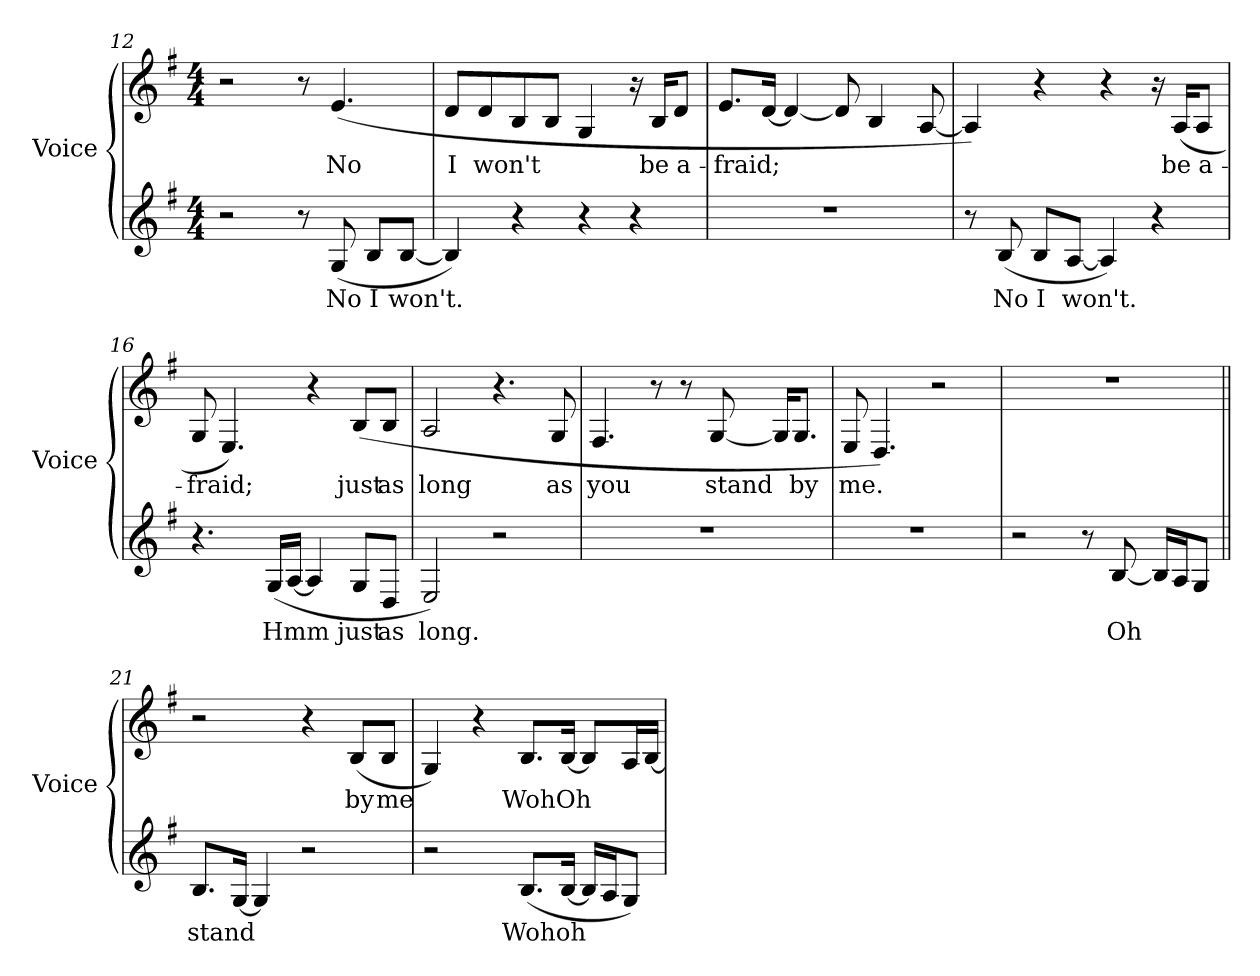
**kern	**text	**kern	**text
*part2	*part2	*part1	*part1
*staff2	*staff2	*staff1	*staff1
*I"Voice	*	*I"Voice	*
*I'Voice	*	*I'Voice	*
!!LO:LB:g=z
*clefG2	*	*clefG2	*
*k[f#]	*	*k[f#]	*
*G:	*	*G:	*
*M4/4	*	*M4/4	*
=12	=12	=12	=12
2r	.	2r	.
8r	.	8r	.
!	!LO:LY:b:color=#000000	!	!
!	!	!	!LO:LY:b:color=#000000
(8Gi/	No	(4.ei/	No
!	!LO:LY:b:color=#000000	!	!
8Bi/L	I	.	.
!	!LO:LY:b:color=#000000	!	!
[8Bi/J	won't.	.	.
=13	=13	=13	=13
!	!	!	!LO:LY:b:color=#000000
4Bi/])	.	8di/L	I
!	!	!	!LO:LY:b:color=#000000
.	.	8di/	won't
4r	.	8Bi/	.
.	.	8Bi/J	.
4r	.	4Gi/	.
4r	.	16r	.
!	!	!	!LO:LY:b:color=#000000
.	.	16Bi/KL	be
!	!	!	!LO:LY:b:color=#000000
.	.	8di/J	a-
=14	=14	=14	=14
!	!	!	!LO:LY:b:color=#000000
1r	.	8.ei/L	-fraid;
.	.	[16di/Jk	.
.	.	4di/_	.
.	.	8di/]	.
.	.	4Bi/	.
.	.	[8Ai/	.
=15	=15	=15	=15
8r	.	4Ai/])	.
!	!LO:LY:b:color=#000000	!	!
(8Bi/	No	.	.
!	!LO:LY:b:color=#000000	!	!
8Bi/L	I	4r	.
!	!LO:LY:b:color=#000000	!	!
[8Ai/J	won't.	.	.
4Ai/])	.	4r	.
4r	.	16r	.
!	!	!	!LO:LY:b:color=#000000
.	.	(16Ai/KL	be
!	!	!	!LO:LY:b:color=#000000
.	.	8Ai/J	a-
!!LO:PB:g=z
=16	=16	=16	=16
!	!	!	!LO:LY:b:color=#000000
4.r	.	8Gi/	-fraid;
.	.	4.Ei/)	.
!	!LO:LY:b:color=#000000	!	!
(16Gi/LL	Hmm	.	.
[16Ai/JJ	.	.	.
4Ai/]	.	4r	.
!	!LO:LY:b:color=#000000	!	!
!	!	!	!LO:LY:b:color=#000000
8Gi/L	just	(8Bi/L	just
!	!LO:LY:b:color=#000000	!	!
!	!	!	!LO:LY:b:color=#000000
8Di/J	as	8Bi/J	as
=17	=17	=17	=17
!	!LO:LY:b:color=#000000	!	!
!	!	!	!LO:LY:b:color=#000000
2Ei/)	long.	2Ai/	long
2r	.	4.r	.
!	!	!	!LO:LY:b:color=#000000
.	.	8Gi/	as
=18	=18	=18	=18
!	!	!	!LO:LY:b:color=#000000
1r	.	4.F#i/	you
.	.	8r	.
.	.	8r	.
!	!	!	!LO:LY:b:color=#000000
.	.	[8Gi/	stand
.	.	16Gi/KL]	.
!	!	!	!LO:LY:b:color=#000000
.	.	8.Gi/J	by
=19	=19	=19	=19
!	!	!	!LO:LY:b:color=#000000
1r	.	8Ei/	me.
.	.	4.Di/)	.
.	.	2r	.
!!LO:LB:g=z
=20	=20	=20	=20
2r	.	1r	.
8r	.	.	.
!	!LO:LY:b:color=#000000	!	!
[8Bi/	Oh	.	.
16Bi/LL]	.	.	.
16Ai/J	.	.	.
8Gi/J	.	.	.
=21||	=21||	=21||	=21||
!	!LO:LY:b:color=#000000	!	!
8.Bi/L	stand	2r	.
[16Gi/Jk	.	.	.
4Gi/]	.	.	.
2r	.	4r	.
!	!	!	!LO:LY:b:color=#000000
.	.	(8Bi/L	by
!	!	!	!LO:LY:b:color=#000000
.	.	8Bi/J	me
=22	=22	=22	=22
2r	.	4Gi/)	.
.	.	4r	.
!	!LO:LY:b:color=#000000	!	!
!	!	!	!LO:LY:b:color=#000000
(8.Bi/L	Woh	8.Bi/L	Woh
!	!LO:LY:b:color=#000000	!	!
!	!	!	!LO:LY:b:color=#000000
[16Bi/Jk	oh	[16Bi/Jk	Oh
16Bi/LL]	.	8Bi/L]	.
16Ai/J	.	.	.
8Gi/J)	.	16Ai/L	.
.	.	[16Bi/JJ	.
=	=	=	=
*-	*-	*-	*-
